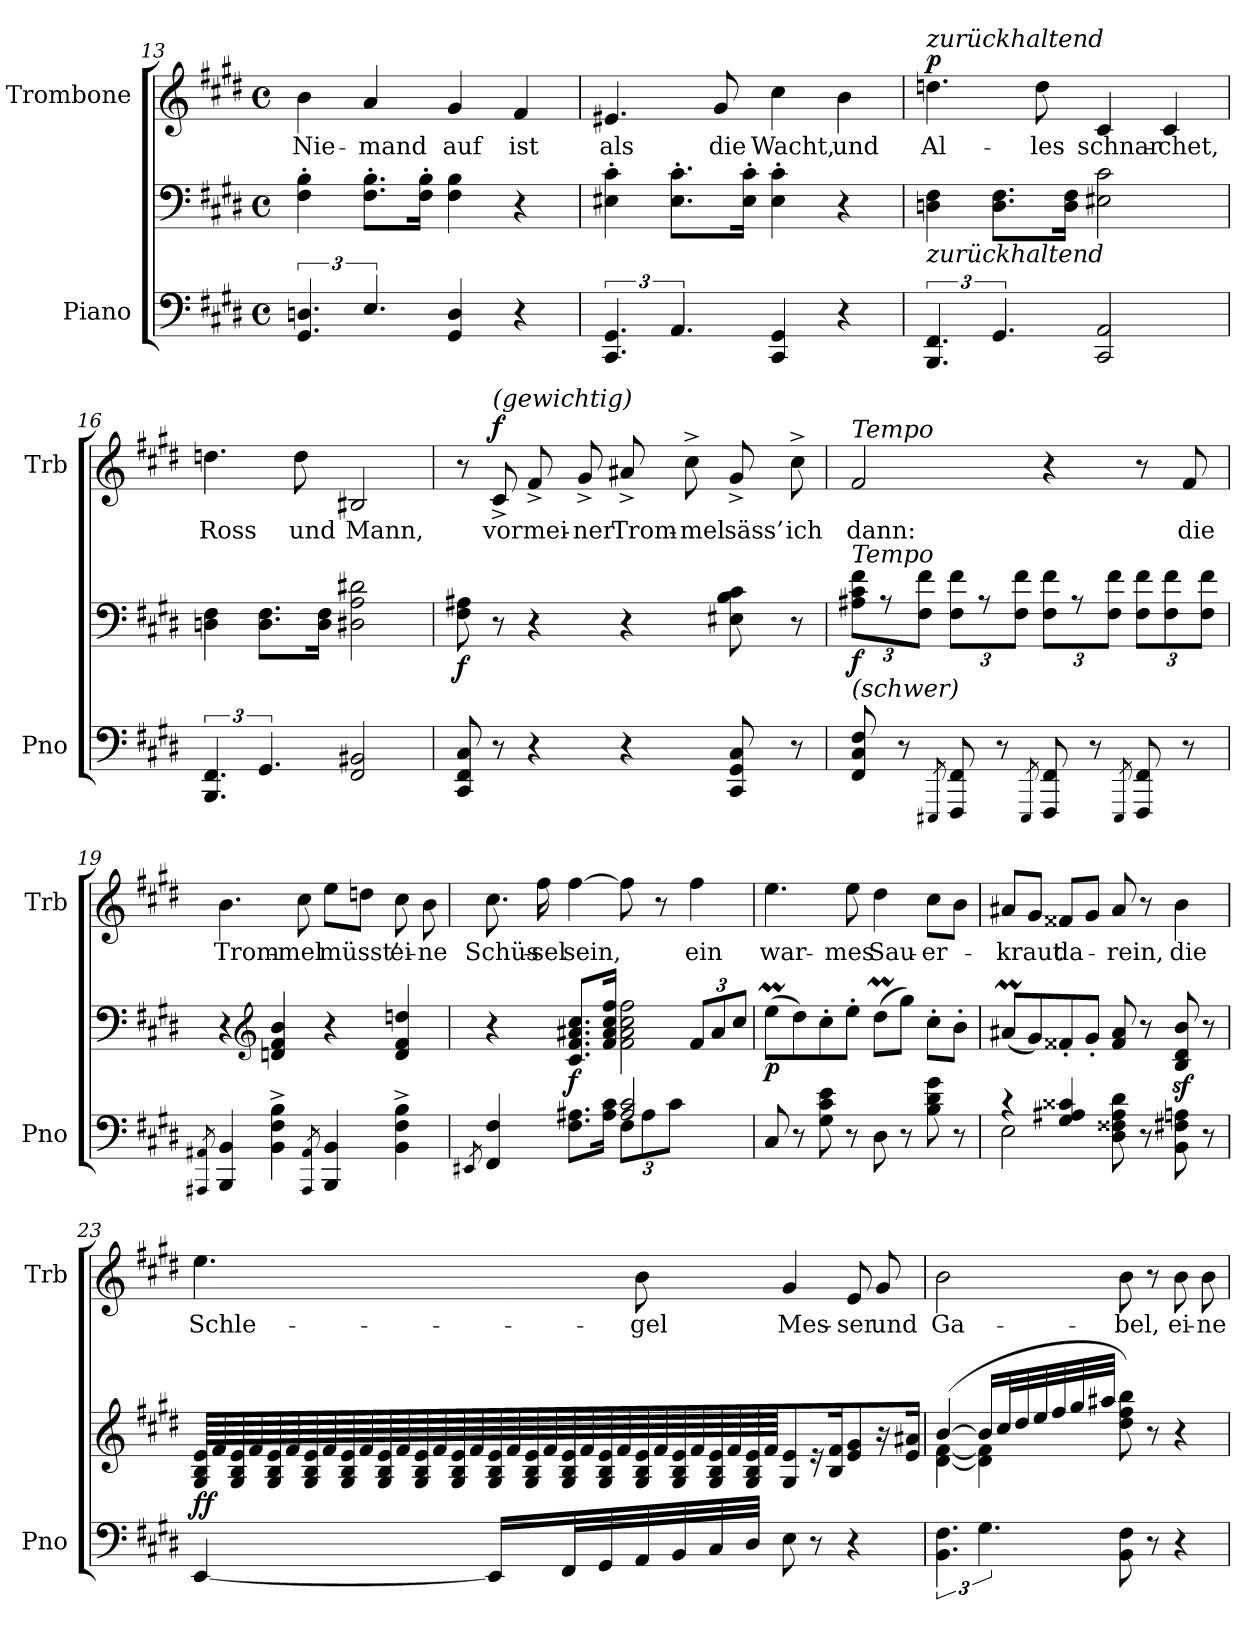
**kern	**kern	**dynam	**kern	**text	**dynam
*part2	*part2	*part2	*part1	*part1	*part1
*staff3	*staff2	*staff2/3	*staff1	*staff1	*staff1
*I"Piano	*	*	*I"Trombone	*	*
*I'Pno	*	*	*I'Trb	*	*
*clefF4	*clefF4	*	*clefG2	*	*
*k[f#c#g#d#]	*k[f#c#g#d#]	*	*k[f#c#g#d#]	*	*
*M4/4	*M4/4	*	*M4/4	*	*
*met(c)	*met(c)	*	*met(c)	*	*
=13	=13	=13	=13	=13	=13
!	!	!	!	!LO:LY:b	!
6.GG#/ 6.Dn/	4F#\' 4B\'	.	4b\	Nie-	.
!	!	!	!	!LO:LY:b	!
6.E/	8.F#\' 8.B\'L	.	4a/	-mand	.
.	16F#\' 16B\'Jk	.	.	.	.
!	!	!	!	!LO:LY:b	!
4GG#/ 4D/	4F#\ 4B\	.	4g#/	auf	.
!	!	!	!	!LO:LY:b	!
4r	4r	.	4f#/	ist	.
!!LO:PB:g=z
=14	=14	=14	=14	=14	=14
!	!	!	!	!LO:LY:b	!
6.CC#/ 6.GG#/	4E#X\' 4c#\'	.	4.e#X/	als	.
6.AA/	8.E#\' 8.c#\'L	.	.	.	.
!	!	!	!	!LO:LY:b	!
.	.	.	8g#/	die	.
.	16E#\' 16c#\'Jk	.	.	.	.
!	!	!	!	!LO:LY:b	!
4CC#/ 4GG#/	4E#\' 4c#\'	.	4cc#\	Wacht,	.
!	!	!	!	!LO:LY:b	!
4r	4r	.	4b\	und	.
=15	=15	=15	=15	=15	=15
!	!	!	!LO:TX:a:i:t=zurückhaltend	!	!
!	!LO:TX:b:i:t=zurückhaltend	!	!	!	!
!	!	!	!	!LO:LY:b	!LO:DY:a
6.BBB/ 6.FF#/	4Dn\ 4F#\	.	4.ddn\	Al-	p
6.GG#/	8.D\ 8.F#\L	.	.	.	.
!	!	!	!	!LO:LY:b	!
.	.	.	8dd\	-les	.
.	16D\ 16F#\Jk	.	.	.	.
!	!	!	!	!LO:LY:b	!
2CC#/ 2AA/	2E#X\ 2c#\	.	4c#/	schnar-	.
!	!	!	!	!LO:LY:b	!
.	.	.	4c#/	-chet,	.
=16	=16	=16	=16	=16	=16
!	!	!	!	!LO:LY:b	!
6.BBB/ 6.FF#/	4Dn\ 4F#\	.	4.ddn\	Ross	.
6.GG#/	8.D\ 8.F#\L	.	.	.	.
!	!	!	!	!LO:LY:b	!
.	.	.	8dd\	und	.
.	16D\ 16F#\Jk	.	.	.	.
!	!	!	!	!LO:LY:b	!
2FF#/ 2BB#X/	2D#X\ 2A\ 2d#X\	.	2B#X/	Mann,	.
=17	=17	=17	=17	=17	=17
!	!	!LO:DY:b	!	!	!
8CC#/ 8FF#/ 8C#/	8F#\ 8A#X\	f	8r	.	.
!	!	!	!LO:TX:a:i:t=(gewichtig)	!	!
!	!	!	!	!LO:LY:b	!LO:DY:a
8r	8r	.	8c#^>/	vor	f
!	!	!	!	!LO:LY:b	!
4r	4r	.	8f#^>/	mei-	.
!	!	!	!	!LO:LY:b	!
.	.	.	8g#^>/	-ner	.
!	!	!	!	!LO:LY:b	!
4r	4r	.	8a#X^>/	Trom-	.
!	!	!	!	!LO:LY:b	!
.	.	.	8cc#^>\	-mel	.
!	!	!	!	!LO:LY:b	!
8CC#/ 8GG#/ 8C#/	8E#X\ 8B\ 8c#\	.	8g#^>/	säss’	.
!	!	!	!	!LO:LY:b	!
8r	8r	.	8cc#^>\	ich	.
!!LO:LB:g=z
=18	=18	=18	=18	=18	=18
*	*Xbrackettup	*	*	*	*
!	!	!	!LO:TX:a:i:t=Tempo	!	!
!	!LO:TX:a:i:t=Tempo	!	!	!	!
!	!LO:TX:b:i:t=(schwer)	!	!	!	!
!	!	!LO:DY:b	!	!LO:LY:b	!
8FF#/ 8C#/ 8F#/	12A#X\ 12c#\ 12f#\L	f	2f#/	dann:	.
.	12r	.	.	.	.
8r	.	.	.	.	.
.	12F#\ 12f#\J	.	.	.	.
8qEEE#X/	.	.	.	.	.
8FFF#/ 8FF#/	12F#\ 12f#\L	.	.	.	.
.	12r	.	.	.	.
8r	.	.	.	.	.
.	12F#\ 12f#\J	.	.	.	.
8qEEE#/	.	.	.	.	.
8FFF#/ 8FF#/	12F#\ 12f#\L	.	4r	.	.
.	12r	.	.	.	.
8r	.	.	.	.	.
.	12F#\ 12f#\J	.	.	.	.
8qEEE#/	.	.	.	.	.
8FFF#/ 8FF#/	12F#\ 12f#\L	.	8r	.	.
.	12F#\ 12f#\	.	.	.	.
!	!	!	!	!LO:LY:b	!
8r	.	.	8f#/	die	.
.	12F#\ 12f#\J	.	.	.	.
=19	=19	=19	=19	=19	=19
8qAAA#X/ 8qAA#X/	.	.	.	.	.
!	!	!	!	!LO:LY:b	!
4BBB/ 4BB/	4r	.	4.b\	Trom-	.
*	*clefG2	*	*	*	*
4BB\^ 4F#\^ 4B\^	4dn/ 4f#/ 4b/	.	.	.	.
!	!	!	!	!LO:LY:b	!
.	.	.	8cc#\	-mel	.
8qAAA#/ 8qAA#/	.	.	.	.	.
!	!	!	!	!LO:LY:b	!
4BBB/ 4BB/	4r	.	8ee\L	müsst’	.
.	.	.	8ddn\J	.	.
!	!	!	!	!LO:LY:b	!
4BB\^ 4F#\^ 4B\^	4d/ 4f#/ 4ddn/	.	8cc#\	ei-	.
!	!	!	!	!LO:LY:b	!
.	.	.	8b\	-ne	.
=20	=20	=20	=20	=20	=20
8qEE#X/	.	.	.	.	.
*^	*^	*	*	*	*
!	!	!	!	!	!	!LO:LY:b	!
4FF#/ 4F#/	2ryy	4r	2.ryy	.	8.cc#\	Schüs-	.
!	!	!	!	!	!	!LO:LY:b	!
.	.	.	.	.	16ff#\	-sel	.
!	!	!	!	!LO:DY:b	!	!LO:LY:b	!
8.F#\ 8.A#X\L	.	8.c#/ 8.f#/ 8.a#X/ 8.cc#/L	.	f	[4ff#\	sein,	.
16A#\ 16c#\Jk	.	16f#/ 16a#/ 16cc#/ 16ff#/Jk	.	.	.	.	.
*	*Xbrackettup	*	*	*	*	*	*
2A#/ 2c#/	12F#\L	2f#\ 2a#\ 2cc#\ 2ff#\	.	.	8ff#\]	.	.
.	12A#\	.	.	.	.	.	.
.	.	.	.	.	8r	.	.
.	12c#\J	.	.	.	.	.	.
!	!	!	!	!	!	!LO:LY:b	!
.	4ryy	.	12f#/L	.	4ff#\	ein	.
.	.	.	12a#/	.	.	.	.
.	.	.	12cc#/J	.	.	.	.
*v	*v	*	*	*	*	*	*
!!LO:LB:g=z
=21	=21	=21	=21	=21	=21	=21
!	!LO:TX:b:i:t=scherzando	!	!	!	!	!
!	!	!	!LO:DY:b	!	!LO:LY:b	!LO:DY:a
!	!	!	!	!	!	!LO:DY:n=1:a
!	!	!	!	!	!	!LO:DY:n=2:a
*	*v	*v	*	*	*	*
8C#/	(8eeM\L	p	4.ee\	war-	other-dynamics p other-dynamics
8r	8dd#\)	.	.	.	.
8G#\ 8c#\ 8e\	8cc#'\	.	.	.	.
!	!	!	!	!LO:LY:b	!
8r	8ee'\J	.	8ee\	-mes	.
!	!	!	!	!LO:LY:b	!
8D#\	(8dd#m\L	.	4dd#\	Sau-	.
8r	8gg#\J)	.	.	.	.
!	!	!	!	!LO:LY:b	!
8B\ 8d#\ 8g#\	8cc#'\L	.	8cc#\L	-er-	.
8r	8b'\J	.	8b\J	.	.
=22	=22	=22	=22	=22	=22
*^	*	*	*	*	*
!	!	!	!	!	!LO:LY:b	!
4r	2E\	(8a#Xm/L	.	8a#X/L	-kraut	.
.	.	8g#/)	.	8g#/J	.	.
!	!	!	!	!	!LO:LY:b	!
4G#/ 4A#X/ 4c##X/	.	8f##X'/	.	8f##X/L	da-	.
.	.	8g#'/J	.	8g#/J	.	.
!	!	!	!	!	!LO:LY:b	!
8D#\ 8F##X\ 8A#\ 8d#\	2ryy	8f##/ 8a#/	.	8a#/	-rein,	.
8r	.	8r	.	8r	.	.
!	!	!	!	!	!LO:LY:b	!LO:DY:a
!	!	!	!	!	!	!LO:DY:n=1:a
!	!	!	!	!	!	!LO:DY:n=2:a
8BB\ 8F#X\ 8An\	.	8B/z< 8d#/z< 8b/z<	.	4b\	die	other-dynamics f other-dynamics
8r	.	8r	.	.	.	.
*v	*v	*	*	*	*	*
=23	=23	=23	=23	=23	=23
*	*brackettup	*	*	*	*
!	!	!LO:DY:b	!	!LO:LY:b	!
*	*tremolo	*	*	*	*
[4EE/	64G#/ 64B/ 64e/LLLL	ff	4.ee\	Schle-	.
.	64f#/	.	.	.	.
.	64G#/ 64B/ 64e/	.	.	.	.
.	64f#/	.	.	.	.
.	64G#/ 64B/ 64e/	.	.	.	.
.	64f#/	.	.	.	.
.	64G#/ 64B/ 64e/	.	.	.	.
.	64f#/	.	.	.	.
.	64G#/ 64B/ 64e/	.	.	.	.
.	64f#/	.	.	.	.
.	64G#/ 64B/ 64e/	.	.	.	.
.	64f#/	.	.	.	.
.	64G#/ 64B/ 64e/	.	.	.	.
.	64f#/	.	.	.	.
.	64G#/ 64B/ 64e/	.	.	.	.
.	64f#/	.	.	.	.
16EE/LL]	64G#/ 64B/ 64e/	.	.	.	.
.	64f#/	.	.	.	.
.	64G#/ 64B/ 64e/	.	.	.	.
.	64f#/	.	.	.	.
32FF#/L	64G#/ 64B/ 64e/	.	.	.	.
.	64f#/	.	.	.	.
32GG#/	64G#/ 64B/ 64e/	.	.	.	.
.	64f#/	.	.	.	.
!	!	!	!	!LO:LY:b	!
32AA/	64G#/ 64B/ 64e/	.	8b\	-gel	.
.	64f#/	.	.	.	.
32BB/	64G#/ 64B/ 64e/	.	.	.	.
.	64f#/	.	.	.	.
32C#/	64G#/ 64B/ 64e/	.	.	.	.
.	64f#/	.	.	.	.
32D#/JJJ	64G#/ 64B/ 64e/	.	.	.	.
.	64f#/JJJJ	.	.	.	.
*	*Xtremolo	*	*	*	*
!	!	!	!	!LO:LY:b	!
8E\	8G#/ 8e/L	.	4g#/	Mes-	.
.	.	.	.	.	.
.	.	.	.	.	.
.	.	.	.	.	.
.	.	.	.	.	.
.	.	.	.	.	.
.	.	.	.	.	.
.	.	.	.	.	.
8r	16r	.	.	.	.
.	.	.	.	.	.
.	.	.	.	.	.
.	.	.	.	.	.
.	16B/ 16f#/J	.	.	.	.
.	.	.	.	.	.
.	.	.	.	.	.
.	.	.	.	.	.
!	!	!	!	!LO:LY:b	!
4r	8e/ 8g#/	.	8e/	-ser	.
!	!	!	!	!LO:LY:b	!
.	16r	.	8g#/	und	.
.	16e/ 16a#X/JJ	.	.	.	.
!!LO:LB:g=z
=24	=24	=24	=24	=24	=24
*brackettup	*	*	*	*	*
*	*^	*	*	*	*
!	!	!	!	!	!LO:LY:b	!
6.BB\ 6.F#\	([4b/	[4d#\ [4f#\	.	2b\	Ga-	.
6.G#\	16b/LL]	4d#\] 4f#\]	.	.	.	.
.	32cc#/L	.	.	.	.	.
.	32dd#/	.	.	.	.	.
.	32ee/	.	.	.	.	.
.	32ff#/	.	.	.	.	.
.	32gg#/	.	.	.	.	.
.	32aa#X/JJJ	.	.	.	.	.
!	!	!	!	!	!LO:LY:b	!
8BB\ 8F#\	8dd#\ 8ff#\ 8bb\)	2ryy	.	8b\	-bel,	.
8r	8r	.	.	8r	.	.
!	!	!	!	!	!LO:LY:b	!
4r	4r	.	.	8b\	ei-	.
!	!	!	!	!	!LO:LY:b	!
.	.	.	.	8b\	-ne	.
*	*v	*v	*	*	*	*
=	=	=	=	=	=
*-	*-	*-	*-	*-	*-
